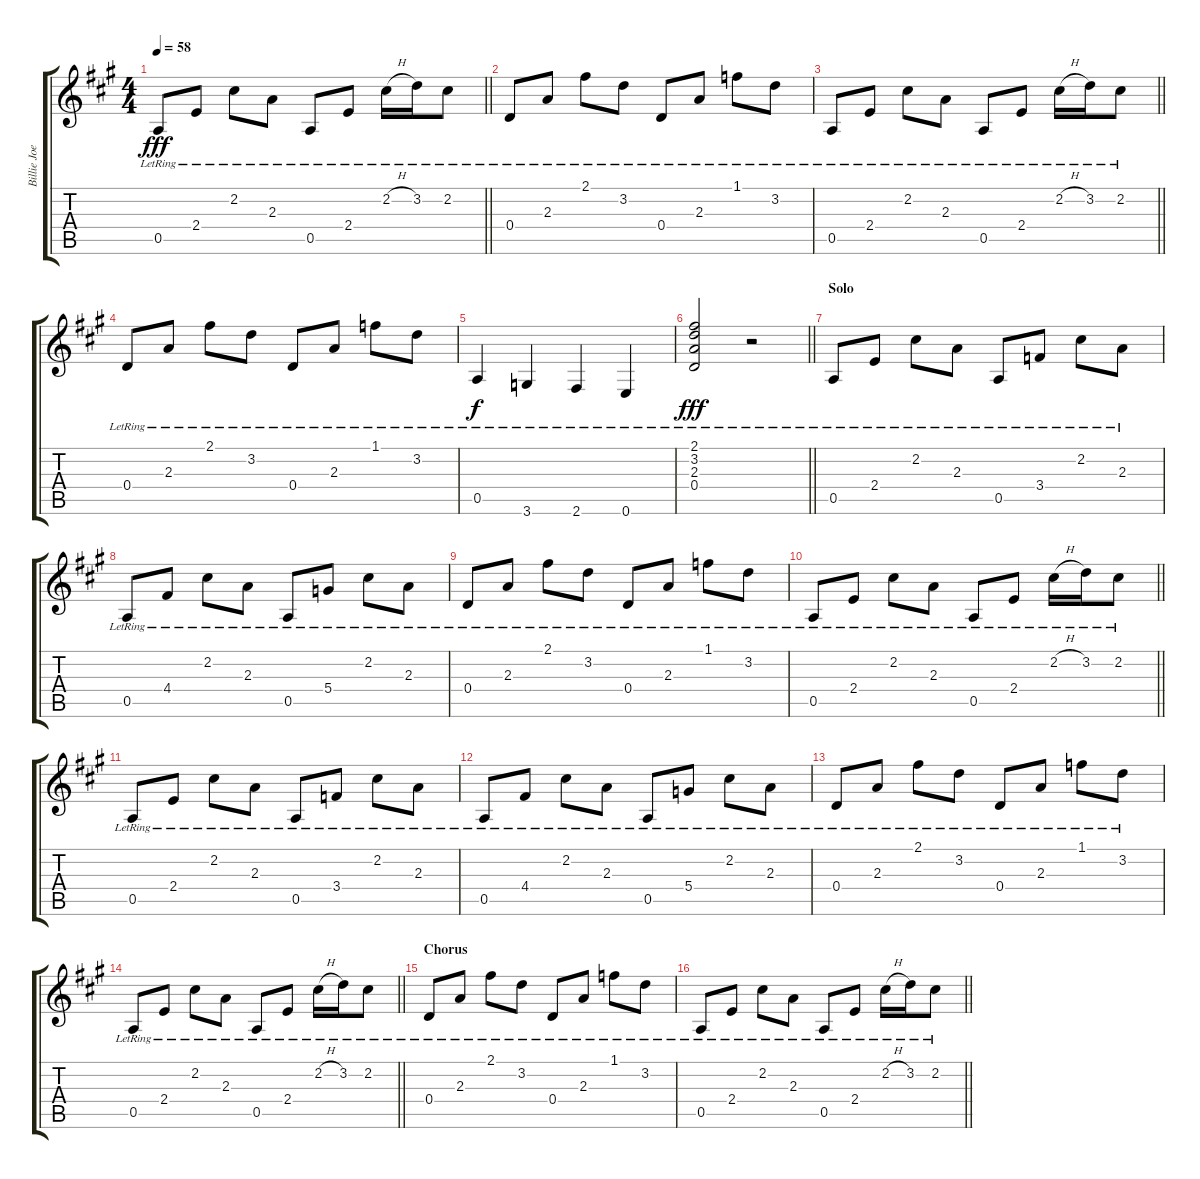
\track ("Billie Joe Rhthym" "Billie Joe") {instrument electricguitarclean}
\staff {score tabs}
\tuning (E4 B3 G3 D3 A2 E2) {hide}
\ts (4 4)
\tempo 58
\clef g2
\barLineRight lightlight
\ks a
0.5{lr}.8{dy fff} 2.4{lr}.8 2.2{lr}.8 2.3{lr}.8 0.5{lr}.8 2.4{lr}.8 2.2{h lr}.16 3.2{lr}.16 2.2{lr}.8 |
0.4{lr}.8 2.3{lr}.8 2.1{lr}.8 3.2{lr}.8 0.4{lr}.8 2.3{lr}.8 1.1{lr}.8 3.2{lr}.8 |
\barLineRight lightlight
0.5{lr}.8 2.4{lr}.8 2.2{lr}.8 2.3{lr}.8 0.5{lr}.8 2.4{lr}.8 2.2{h lr}.16 3.2{lr}.16 2.2{lr}.8 |
0.4{lr}.8 2.3{lr}.8 2.1{lr}.8 3.2{lr}.8 0.4{lr}.8 2.3{lr}.8 1.1{lr}.8 3.2{lr}.8 |
0.5{lr}.4{dy f} 3.6{lr}.4 2.6{lr}.4 0.6{lr}.4 |
\barLineRight lightlight
(2.1{lr} 3.2{lr} 2.3{lr} 0.4{lr}).2{dy fff} r.2 |
\section ("" "Solo")
0.5{lr}.8{volume 13 instrument electricguitarclean} 2.4{lr}.8 2.2{lr}.8 2.3{lr}.8 0.5{lr}.8 3.4{lr}.8 2.2{lr}.8 2.3{lr}.8 |
0.5{lr}.8 4.4{lr}.8 2.2{lr}.8 2.3{lr}.8 0.5{lr}.8 5.4{lr}.8 2.2{lr}.8 2.3{lr}.8 |
0.4{lr}.8 2.3{lr}.8 2.1{lr}.8 3.2{lr}.8 0.4{lr}.8 2.3{lr}.8 1.1{lr}.8 3.2{lr}.8 |
\barLineRight lightlight
0.5{lr}.8 2.4{lr}.8 2.2{lr}.8 2.3{lr}.8 0.5{lr}.8 2.4{lr}.8 2.2{h lr}.16 3.2{lr}.16 2.2{lr}.8 |
0.5{lr}.8 2.4{lr}.8 2.2{lr}.8 2.3{lr}.8 0.5{lr}.8 3.4{lr}.8 2.2{lr}.8 2.3{lr}.8 |
0.5{lr}.8 4.4{lr}.8 2.2{lr}.8 2.3{lr}.8 0.5{lr}.8 5.4{lr}.8 2.2{lr}.8 2.3{lr}.8 |
0.4{lr}.8 2.3{lr}.8 2.1{lr}.8 3.2{lr}.8 0.4{lr}.8 2.3{lr}.8 1.1{lr}.8 3.2{lr}.8 |
\barLineRight lightlight
0.5{lr}.8 2.4{lr}.8 2.2{lr}.8 2.3{lr}.8 0.5{lr}.8 2.4{lr}.8 2.2{h lr}.16 3.2{lr}.16 2.2{lr}.8 |
\section ("" "Chorus")
0.4{lr}.8 2.3{lr}.8 2.1{lr}.8 3.2{lr}.8 0.4{lr}.8 2.3{lr}.8 1.1{lr}.8 3.2{lr}.8 |
\barLineRight lightlight
0.5{lr}.8 2.4{lr}.8 2.2{lr}.8 2.3{lr}.8 0.5{lr}.8 2.4{lr}.8 2.2{h lr}.16 3.2{lr}.16 2.2{lr}.8
